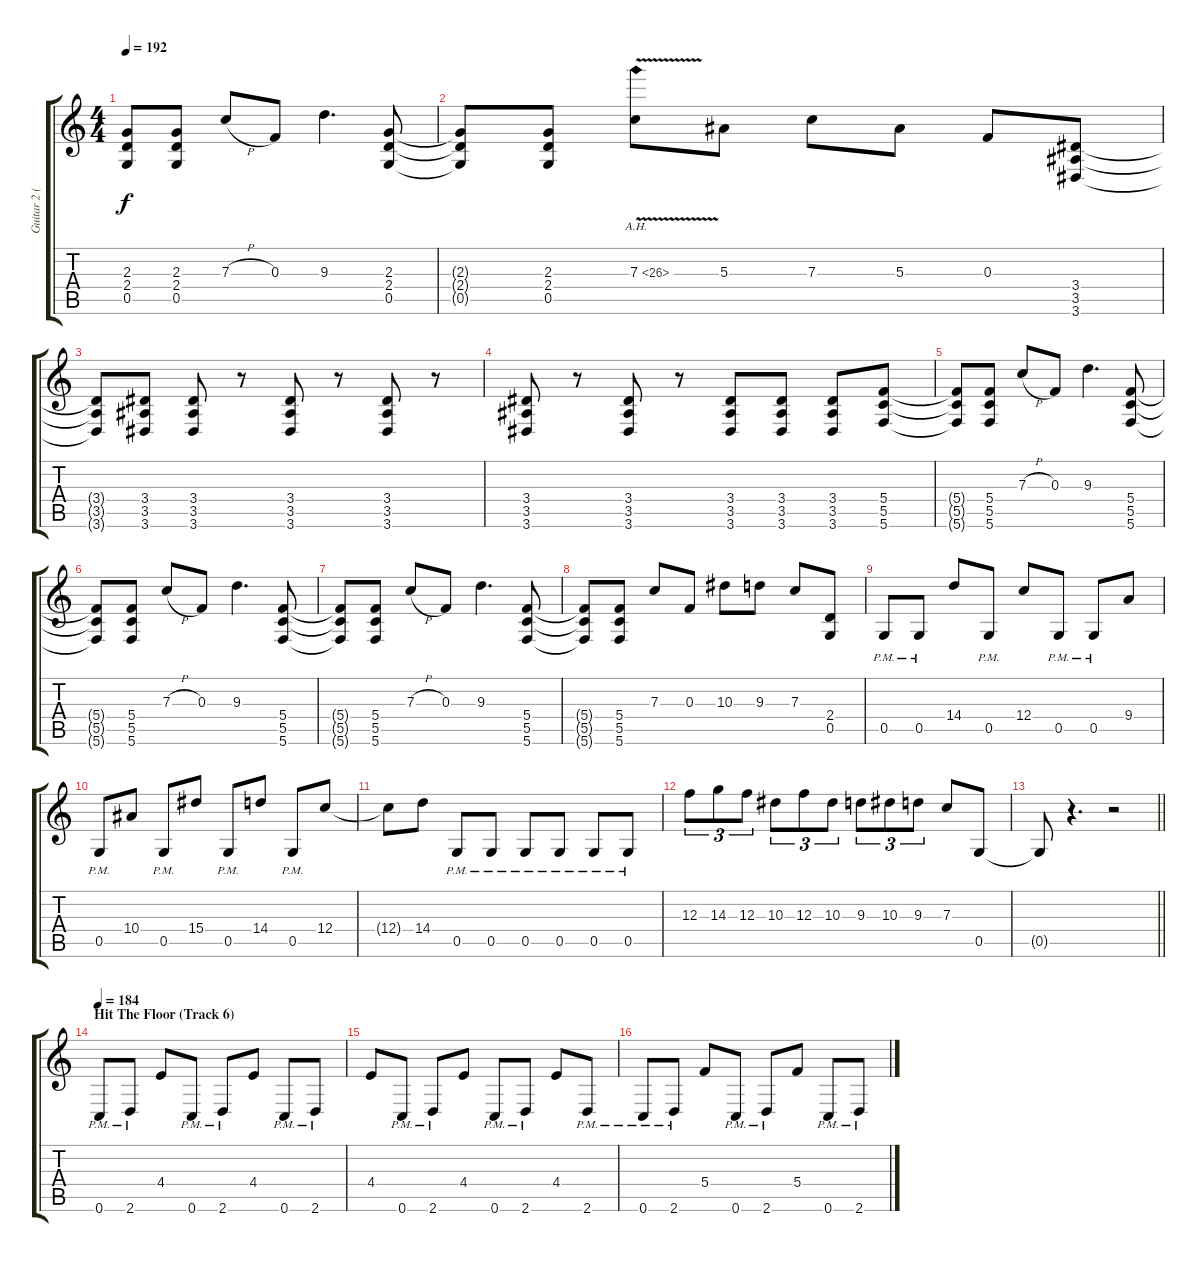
\track ("Guitar 2 (Distorted- Padget)" "Guitar 2 (") {instrument distortionguitar}
\staff {score tabs}
\tuning (D4 A3 F3 C3 G2 C2) {hide}
\ts (4 4)
\tempo 192
\clef g2
\ks c
(2.3{t} 2.4{t} 0.5{t}).8{dy f} (2.3 2.4 0.5).8 7.3{h}.8 0.3.8 9.3.4{d} (2.3 2.4 0.5).8 |
(2.3{t} 2.4{t} 0.5{t}).8 (2.3 2.4 0.5).8 7.3{ah 19 v}.8 5.3.8 7.3.8 5.3.8 0.3.8 (3.4 3.5 3.6).8 |
(3.4{t} 3.5{t} 3.6{t}).8 (3.4 3.5 3.6).8 (3.4 3.5 3.6).8 r.8 (3.4 3.5 3.6).8 r.8 (3.4 3.5 3.6).8 r.8 |
(3.4 3.5 3.6).8 r.8 (3.4 3.5 3.6).8 r.8 (3.4 3.5 3.6).8 (3.4 3.5 3.6).8 (3.4 3.5 3.6).8 (5.4 5.5 5.6).8 |
(5.4{t} 5.5{t} 5.6{t}).8 (5.4 5.5 5.6).8 7.3{h}.8 0.3.8 9.3.4{d} (5.4 5.5 5.6).8 |
(5.4{t} 5.5{t} 5.6{t}).8 (5.4 5.5 5.6).8 7.3{h}.8 0.3.8 9.3.4{d} (5.4 5.5 5.6).8 |
(5.4{t} 5.5{t} 5.6{t}).8 (5.4 5.5 5.6).8 7.3{h}.8 0.3.8 9.3.4{d} (5.4 5.5 5.6).8 |
(5.4{t} 5.5{t} 5.6{t}).8 (5.4 5.5 5.6).8 7.3.8 0.3.8 10.3.8 9.3.8 7.3.8 (2.4 0.5).8 |
0.5{pm}.8 0.5{pm}.8 14.4.8 0.5{pm}.8 12.4.8 0.5{pm}.8 0.5{pm}.8 9.4.8 |
0.5{pm}.8 10.4.8 0.5{pm}.8 15.4.8 0.5{pm}.8 14.4.8 0.5{pm}.8 12.4.8 |
12.4{t}.8 14.4.8 0.5{pm}.8 0.5{pm}.8 0.5{pm}.8 0.5{pm}.8 0.5{pm}.8 0.5{pm}.8 |
12.3.8{tu (3 2)} 14.3.8{tu (3 2)} 12.3.8{tu (3 2)} 10.3.8{tu (3 2)} 12.3.8{tu (3 2)} 10.3.8{tu (3 2)} 9.3.8{tu (3 2)} 10.3.8{tu (3 2)} 9.3.8{tu (3 2)} 7.3.8 0.5.8 |
\barLineRight lightlight
0.5{t}.8 r.4{d} r.2 |
\section ("" "Hit The Floor (Track 6)")
\tempo 184
0.6{pm}.8 2.6{pm}.8 4.4.8 0.6{pm}.8 2.6{pm}.8 4.4.8 0.6{pm}.8 2.6{pm}.8 |
4.4.8 0.6{pm}.8 2.6{pm}.8 4.4.8 0.6{pm}.8 2.6{pm}.8 4.4.8 2.6{pm}.8 |
0.6{pm}.8 2.6{pm}.8 5.4.8 0.6{pm}.8 2.6{pm}.8 5.4.8 0.6{pm}.8 2.6{pm}.8
